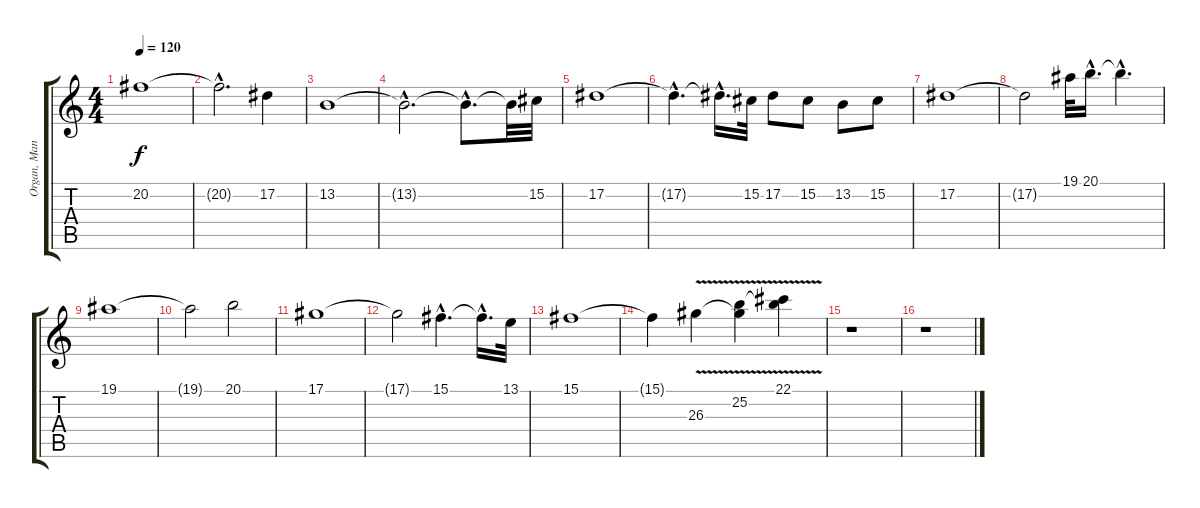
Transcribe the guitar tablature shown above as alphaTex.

\track ("Organ, Mandolin" "Organ, Man") {instrument rockorgan}
\staff {score tabs}
\tuning (Eb4 Bb3 Gb3 Db3 Ab2 Eb2) {hide}
\ts (4 4)
\tempo 120
\clef g2
\ks c
20.2.1{dy f} |
20.2{hac t}.2{d} 17.2.4 |
13.2.1 |
13.2{hac t}.2{d} 13.2{hac t}.8{d} 13.2{t}.32 15.2.32 |
17.2.1 |
17.2{hac t}.4{d} 17.2{hac t}.16{d} 15.2.32 17.2.8 15.2.8 13.2.8 15.2.8 |
17.2.1 |
17.2{t}.2 19.1.32 20.1{hac}.16{d} 20.1{hac t}.4{d} |
19.1.1 |
19.1{t}.2 20.1.2 |
17.1.1 |
17.1{t}.2 15.1{hac}.4{d} 15.1{hac t}.16{d} 13.1.32 |
15.1.1 |
15.1{t}.4 26.3{v}.4 (25.2{v} 26.3{t}).4 (22.1{v} 25.2{t}).4 |
r.1 |
r.1
